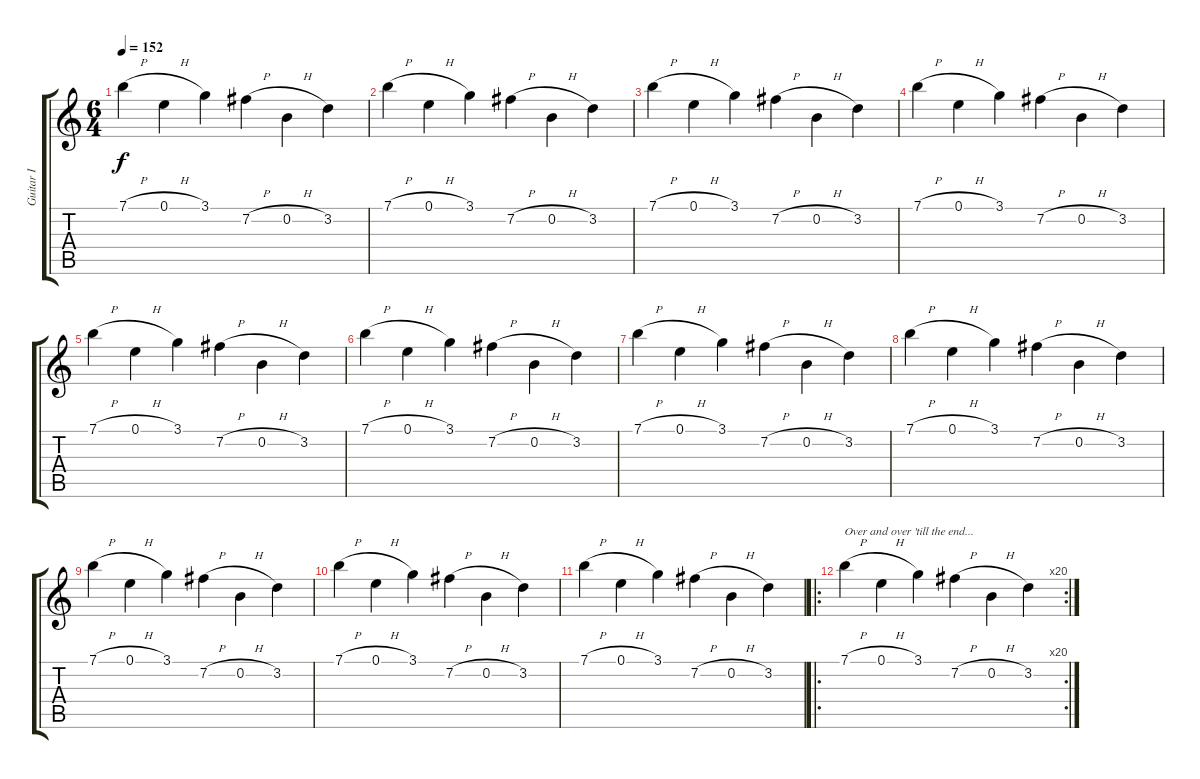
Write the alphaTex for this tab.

\track ("Guitar I" "Guitar I") {instrument distortionguitar}
\staff {score tabs}
\tuning (E4 B3 G3 D3 A2 E2) {hide}
\ts (6 4)
\tempo 152
\clef g2
\ks c
7.1{h}.4{dy f} 0.1{h}.4 3.1.4 7.2{h}.4 0.2{h}.4 3.2.4 |
7.1{h}.4 0.1{h}.4 3.1.4 7.2{h}.4 0.2{h}.4 3.2.4 |
7.1{h}.4 0.1{h}.4 3.1.4 7.2{h}.4 0.2{h}.4 3.2.4 |
7.1{h}.4 0.1{h}.4 3.1.4 7.2{h}.4 0.2{h}.4 3.2.4 |
7.1{h}.4 0.1{h}.4 3.1.4 7.2{h}.4 0.2{h}.4 3.2.4 |
7.1{h}.4 0.1{h}.4 3.1.4 7.2{h}.4 0.2{h}.4 3.2.4 |
7.1{h}.4 0.1{h}.4 3.1.4 7.2{h}.4 0.2{h}.4 3.2.4 |
7.1{h}.4 0.1{h}.4 3.1.4 7.2{h}.4 0.2{h}.4 3.2.4 |
7.1{h}.4 0.1{h}.4 3.1.4 7.2{h}.4 0.2{h}.4 3.2.4 |
7.1{h}.4 0.1{h}.4 3.1.4 7.2{h}.4 0.2{h}.4 3.2.4 |
7.1{h}.4 0.1{h}.4 3.1.4 7.2{h}.4 0.2{h}.4 3.2.4 |
\ro
\rc 20
7.1{h}.4{txt "Over and over 'till the end..."} 0.1{h}.4 3.1.4 7.2{h}.4 0.2{h}.4 3.2.4
